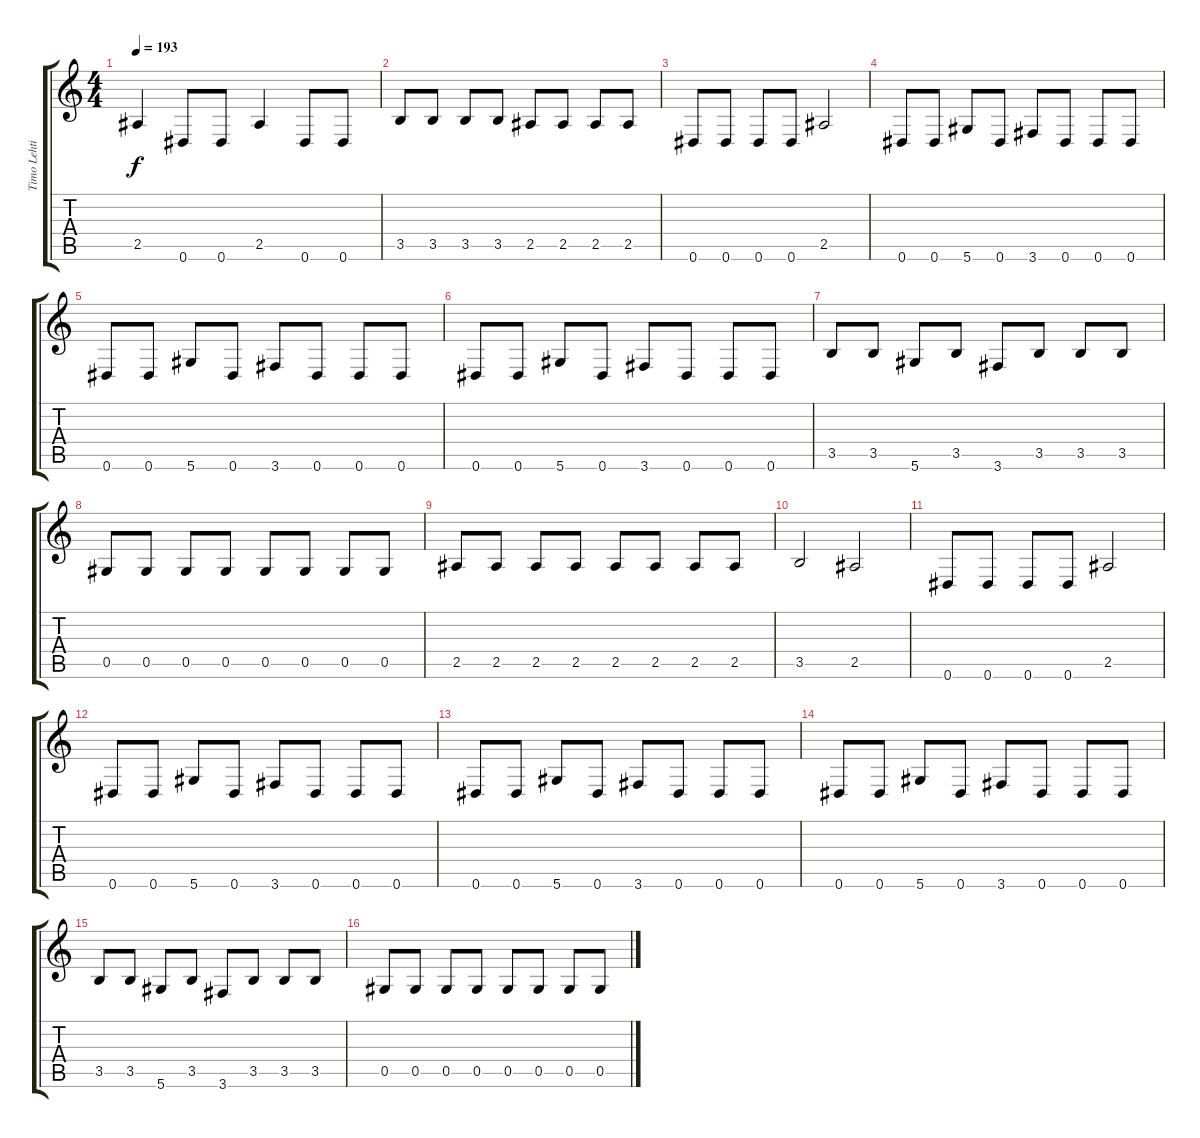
\track ("Timo Lehtinen " "Timo Lehti") {instrument electricbasspick}
\staff {score tabs}
\tuning (Eb4 Bb3 Gb3 Db3 Ab2 Eb2) {hide}
\ts (4 4)
\tempo 193
\clef g2
\ks c
2.5.4{dy f} 0.6.8 0.6.8 2.5.4 0.6.8 0.6.8 |
3.5.8 3.5.8 3.5.8 3.5.8 2.5.8 2.5.8 2.5.8 2.5.8 |
0.6.8 0.6.8 0.6.8 0.6.8 2.5.2 |
0.6.8 0.6.8 5.6.8 0.6.8 3.6.8 0.6.8 0.6.8 0.6.8 |
0.6.8 0.6.8 5.6.8 0.6.8 3.6.8 0.6.8 0.6.8 0.6.8 |
0.6.8 0.6.8 5.6.8 0.6.8 3.6.8 0.6.8 0.6.8 0.6.8 |
3.5.8 3.5.8 5.6.8 3.5.8 3.6.8 3.5.8 3.5.8 3.5.8 |
0.5.8 0.5.8 0.5.8 0.5.8 0.5.8 0.5.8 0.5.8 0.5.8 |
2.5.8 2.5.8 2.5.8 2.5.8 2.5.8 2.5.8 2.5.8 2.5.8 |
3.5.2 2.5.2 |
0.6.8 0.6.8 0.6.8 0.6.8 2.5.2 |
0.6.8 0.6.8 5.6.8 0.6.8 3.6.8 0.6.8 0.6.8 0.6.8 |
0.6.8 0.6.8 5.6.8 0.6.8 3.6.8 0.6.8 0.6.8 0.6.8 |
0.6.8 0.6.8 5.6.8 0.6.8 3.6.8 0.6.8 0.6.8 0.6.8 |
3.5.8 3.5.8 5.6.8 3.5.8 3.6.8 3.5.8 3.5.8 3.5.8 |
0.5.8 0.5.8 0.5.8 0.5.8 0.5.8 0.5.8 0.5.8 0.5.8
